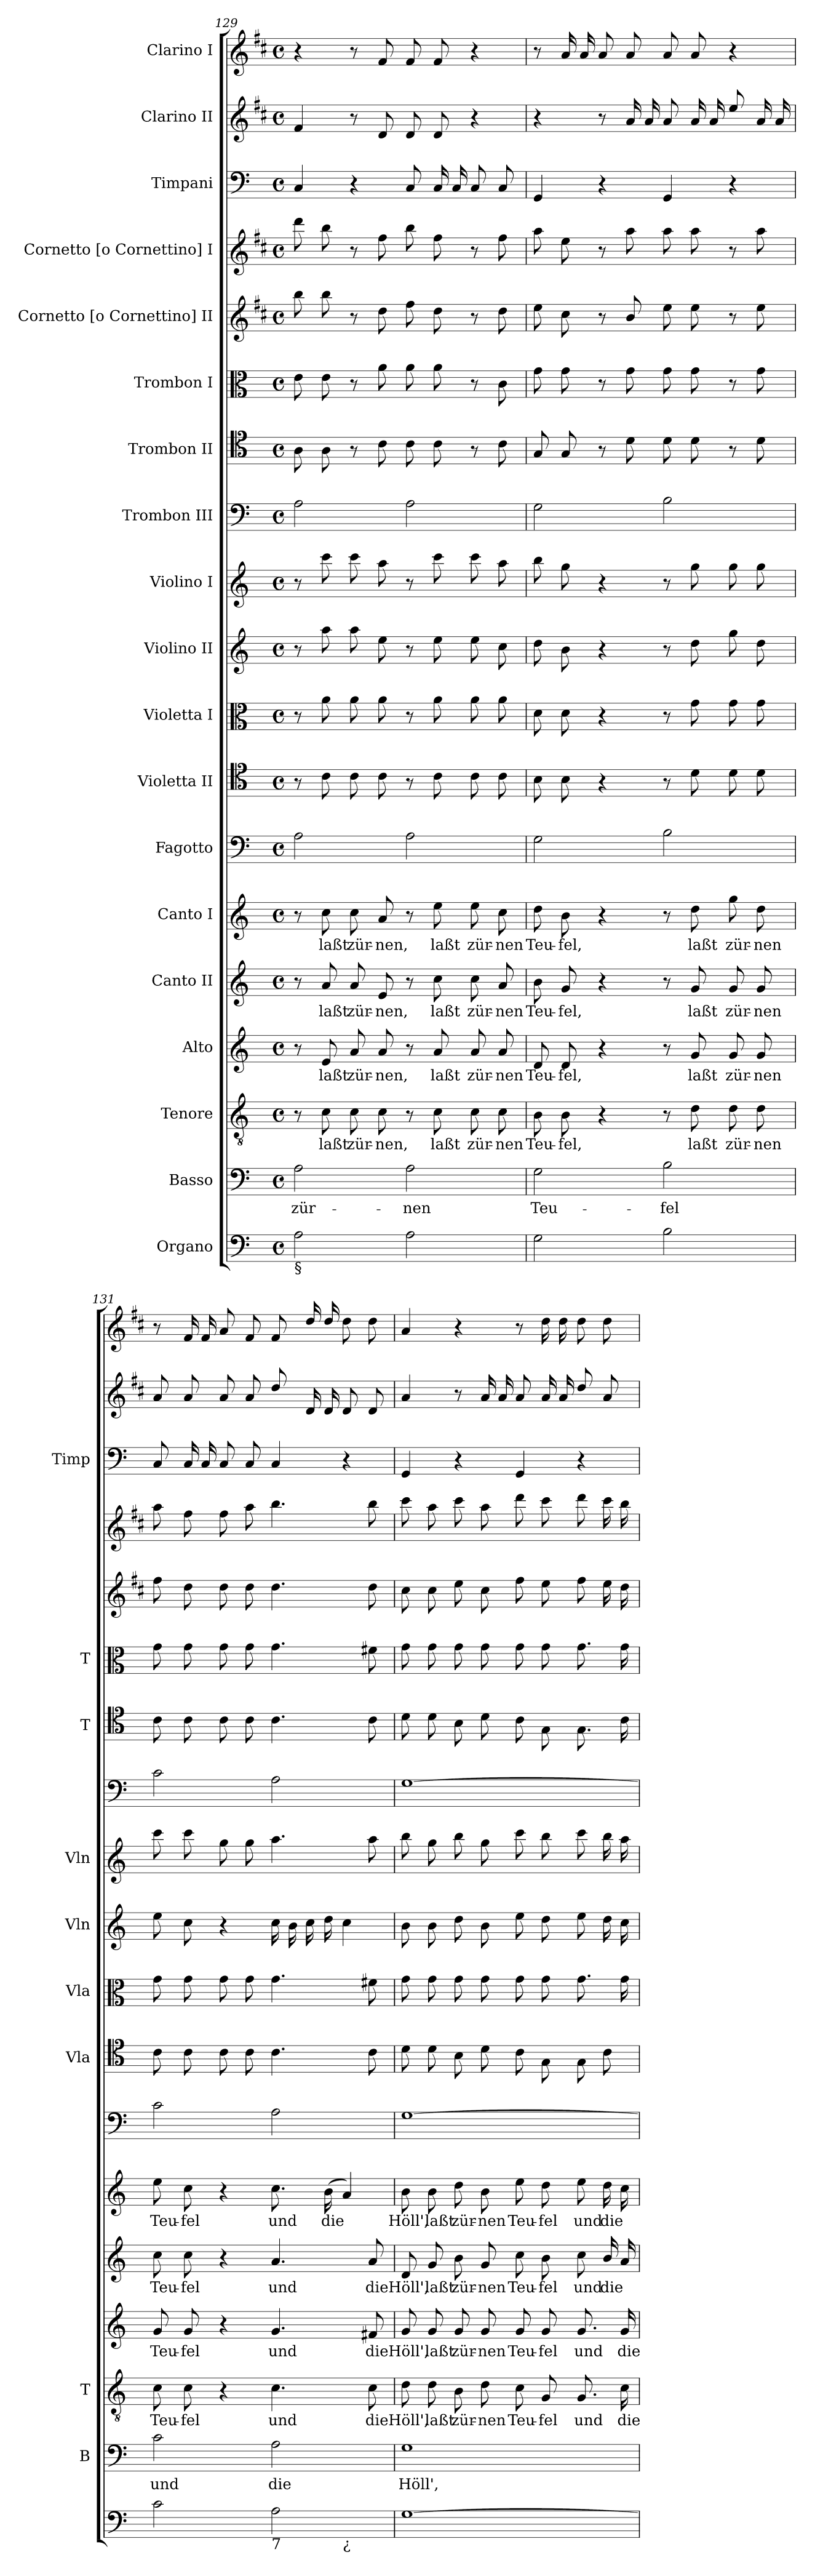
**kern	**kern	**text	**kern	**text	**kern	**text	**kern	**text	**kern	**text	**kern	**kern	**kern	**kern	**kern	**kern	**kern	**kern	**kern	**kern	**kern	**kern	**kern
*part19	*part18	*part18	*part17	*part17	*part16	*part16	*part15	*part15	*part14	*part14	*part13	*part12	*part11	*part10	*part9	*part8	*part7	*part6	*part5	*part4	*part3	*part2	*part1
*staff19	*staff18	*staff18	*staff17	*staff17	*staff16	*staff16	*staff15	*staff15	*staff14	*staff14	*staff13	*staff12	*staff11	*staff10	*staff9	*staff8	*staff7	*staff6	*staff5	*staff4	*staff3	*staff2	*staff1
*I"Organo	*I"Basso	*	*I"Tenore	*	*I"Alto	*	*I"Canto II	*	*I"Canto I	*	*I"Fagotto	*I"Violetta II	*I"Violetta I	*I"Violino II	*I"Violino I	*I"Trombon III	*I"Trombon II	*I"Trombon I	*I"Cornetto [o Cornettino] II	*I"Cornetto [o Cornettino] I	*I"Timpani	*I"Clarino II	*I"Clarino I
*	*I'B	*	*I'T	*	*	*	*	*	*	*	*	*I'Vla	*I'Vla	*I'Vln	*I'Vln	*	*I'T	*I'T	*	*	*I'Timp	*	*
*clefF4	*clefF4	*	*clefGv2	*	*clefG2	*	*clefG2	*	*clefG2	*	*clefF4	*clefC4	*clefC3	*clefG2	*clefG2	*clefF4	*clefC4	*clefC3	*clefG2	*clefG2	*clefF4	*clefG2	*clefG2
*	*	*	*ITrd7c12	*	*	*	*	*	*	*	*	*	*	*	*	*	*	*	*ITrd1c2	*ITrd1c2	*	*ITrd1c2	*ITrd1c2
*k[]	*k[]	*	*k[]	*	*k[]	*	*k[]	*	*k[]	*	*k[]	*k[]	*k[]	*k[]	*k[]	*k[]	*k[]	*k[]	*k[]	*k[]	*k[]	*k[]	*k[]
*C:	*C:	*	*C:	*	*C:	*	*C:	*	*C:	*	*C:	*C:	*C:	*C:	*C:	*C:	*C:	*C:	*C:	*C:	*C:	*C:	*C:
*M4/4	*M4/4	*	*M4/4	*	*M4/4	*	*M4/4	*	*M4/4	*	*M4/4	*M4/4	*M4/4	*M4/4	*M4/4	*M4/4	*M4/4	*M4/4	*M4/4	*M4/4	*M4/4	*M4/4	*M4/4
*met(c)	*met(c)	*	*met(c)	*	*met(c)	*	*met(c)	*	*met(c)	*	*met(c)	*met(c)	*met(c)	*met(c)	*met(c)	*met(c)	*met(c)	*met(c)	*met(c)	*met(c)	*met(c)	*met(c)	*met(c)
=129	=129	=129	=129	=129	=129	=129	=129	=129	=129	=129	=129	=129	=129	=129	=129	=129	=129	=129	=129	=129	=129	=129	=129
!LO:TX:b:t=§	!	!	!	!	!	!	!	!	!	!	!	!	!	!	!	!	!	!	!	!	!	!	!
!	!	!LO:LY:b	!	!	!	!	!	!	!	!	!	!	!	!	!	!	!	!	!	!	!	!	!
2A\	2A\	zür-	8r	.	8r	.	8r	.	8r	.	2A\	8r	8r	8r	8r	2A\	8A\	8e\	8aa\	8ccc\	4C/	4e/	4r
!	!	!	!	!LO:LY:b	!	!LO:LY:b	!	!LO:LY:b	!	!LO:LY:b	!	!	!	!	!	!	!	!	!	!	!	!	!
.	.	.	8C\	laßt	8e/	laßt	8a/	laßt	8cc\	laßt	.	8c\	8a\	8aa\	8ccc\	.	8A\	8e\	8aa\	8aa\	.	.	.
!	!	!	!	!LO:LY:b	!	!LO:LY:b	!	!LO:LY:b	!	!LO:LY:b	!	!	!	!	!	!	!	!	!	!	!	!	!
.	.	.	8C\	zür-	8a/	zür-	8a/	zür-	8cc\	zür-	.	8c\	8a\	8aa\	8ccc\	.	8r	8r	8r	8r	4r	8r	8r
!	!	!	!	!LO:LY:b	!	!LO:LY:b	!	!LO:LY:b	!	!LO:LY:b	!	!	!	!	!	!	!	!	!	!	!	!	!
.	.	.	8C\	-nen,	8a/	-nen,	8e/	-nen,	8a/	-nen,	.	8c\	8a\	8ee\	8aa\	.	8c\	8a\	8cc\	8ee\	.	8c/	8e/
!	!	!LO:LY:b	!	!	!	!	!	!	!	!	!	!	!	!	!	!	!	!	!	!	!	!	!
2A\	2A\	-nen	8r	.	8r	.	8r	.	8r	.	2A\	8r	8r	8r	8r	2A\	8c\	8a\	8ee\	8aa\	8C/	8c/	8e/
!	!	!	!	!LO:LY:b	!	!LO:LY:b	!	!LO:LY:b	!	!LO:LY:b	!	!	!	!	!	!	!	!	!	!	!	!	!
.	.	.	8C\	laßt	8a/	laßt	8cc\	laßt	8ee\	laßt	.	8c\	8a\	8ee\	8ccc\	.	8c\	8a\	8cc\	8ee\	16C/	8c/	8e/
.	.	.	.	.	.	.	.	.	.	.	.	.	.	.	.	.	.	.	.	.	16C/	.	.
!	!	!	!	!LO:LY:b	!	!LO:LY:b	!	!LO:LY:b	!	!LO:LY:b	!	!	!	!	!	!	!	!	!	!	!	!	!
.	.	.	8C\	zür-	8a/	zür-	8cc\	zür-	8ee\	zür-	.	8c\	8a\	8ee\	8ccc\	.	8r	8r	8r	8r	8C/	4r	4r
!	!	!	!	!LO:LY:b	!	!LO:LY:b	!	!LO:LY:b	!	!LO:LY:b	!	!	!	!	!	!	!	!	!	!	!	!	!
.	.	.	8C\	-nen	8a/	-nen	8a/	-nen	8cc\	-nen	.	8c\	8a\	8cc\	8aa\	.	8c\	8c\	8cc\	8ee\	8C/	.	.
!!LO:PB:g=z
=130	=130	=130	=130	=130	=130	=130	=130	=130	=130	=130	=130	=130	=130	=130	=130	=130	=130	=130	=130	=130	=130	=130	=130
!	!	!LO:LY:b	!	!LO:LY:b	!	!LO:LY:b	!	!LO:LY:b	!	!LO:LY:b	!	!	!	!	!	!	!	!	!	!	!	!	!
2G\	2G\	Teu-	8BB\	Teu-	8d/	Teu-	8b\	Teu-	8dd\	Teu-	2G\	8B\	8d\	8dd\	8bb\	2G\	8G/	8g\	8dd\	8gg\	4GG/	4r	8r
!	!	!	!	!LO:LY:b	!	!LO:LY:b	!	!LO:LY:b	!	!LO:LY:b	!	!	!	!	!	!	!	!	!	!	!	!	!
.	.	.	8BB\	-fel,	8d/	-fel,	8g/	-fel,	8b\	-fel,	.	8B\	8d\	8b\	8gg\	.	8G/	8g\	8b\	8dd\	.	.	16g/
.	.	.	.	.	.	.	.	.	.	.	.	.	.	.	.	.	.	.	.	.	.	.	16g/
.	.	.	4r	.	4r	.	4r	.	4r	.	.	4r	4r	4r	4r	.	8r	8r	8r	8r	4r	8r	8g/
.	.	.	.	.	.	.	.	.	.	.	.	.	.	.	.	.	8d\	8g\	8a/	8gg\	.	16g/	8g/
.	.	.	.	.	.	.	.	.	.	.	.	.	.	.	.	.	.	.	.	.	.	16g/	.
!	!	!LO:LY:b	!	!	!	!	!	!	!	!	!	!	!	!	!	!	!	!	!	!	!	!	!
2B\	2B\	-fel	8r	.	8r	.	8r	.	8r	.	2B\	8r	8r	8r	8r	2B\	8d\	8g\	8dd\	8gg\	4GG/	8g/	8g/
!	!	!	!	!LO:LY:b	!	!LO:LY:b	!	!LO:LY:b	!	!LO:LY:b	!	!	!	!	!	!	!	!	!	!	!	!	!
.	.	.	8D\	laßt	8g/	laßt	8g/	laßt	8dd\	laßt	.	8d\	8g\	8dd\	8gg\	.	8d\	8g\	8dd\	8gg\	.	16g/	8g/
.	.	.	.	.	.	.	.	.	.	.	.	.	.	.	.	.	.	.	.	.	.	16g/	.
!	!	!	!	!LO:LY:b	!	!LO:LY:b	!	!LO:LY:b	!	!LO:LY:b	!	!	!	!	!	!	!	!	!	!	!	!	!
.	.	.	8D\	zür-	8g/	zür-	8g/	zür-	8gg\	zür-	.	8d\	8g\	8gg\	8gg\	.	8r	8r	8r	8r	4r	8dd/	4r
!	!	!	!	!LO:LY:b	!	!LO:LY:b	!	!LO:LY:b	!	!LO:LY:b	!	!	!	!	!	!	!	!	!	!	!	!	!
.	.	.	8D\	-nen	8g/	-nen	8g/	-nen	8dd\	-nen	.	8d\	8g\	8dd\	8gg\	.	8d\	8g\	8dd\	8gg\	.	16g/	.
.	.	.	.	.	.	.	.	.	.	.	.	.	.	.	.	.	.	.	.	.	.	16g/	.
=131	=131	=131	=131	=131	=131	=131	=131	=131	=131	=131	=131	=131	=131	=131	=131	=131	=131	=131	=131	=131	=131	=131	=131
!	!	!LO:LY:b	!	!LO:LY:b	!	!LO:LY:b	!	!LO:LY:b	!	!LO:LY:b	!	!	!	!	!	!	!	!	!	!	!	!	!
*^	*	*	*	*	*	*	*	*	*	*	*	*	*	*	*	*	*	*	*	*	*	*	*
2c\	2.ryy	2c\	und	8C\	Teu-	8g/	Teu-	8cc\	Teu-	8ee\	Teu-	2c\	8c\	8g\	8ee\	8ccc\	2c\	8c\	8g\	8ee\	8gg\	8C/	8g/	8r
!	!	!	!	!	!LO:LY:b	!	!LO:LY:b	!	!LO:LY:b	!	!LO:LY:b	!	!	!	!	!	!	!	!	!	!	!	!	!
.	.	.	.	8C\	-fel	8g/	-fel	8cc\	-fel	8cc\	-fel	.	8c\	8g\	8cc\	8ccc\	.	8c\	8g\	8cc\	8ee\	16C/	8g/	16e/
.	.	.	.	.	.	.	.	.	.	.	.	.	.	.	.	.	.	.	.	.	.	16C/	.	16e/
.	.	.	.	4r	.	4r	.	4r	.	4r	.	.	8c\	8g\	4r	8gg\	.	8c\	8g\	8cc\	8ee\	8C/	8g/	8g/
.	.	.	.	.	.	.	.	.	.	.	.	.	8c\	8g\	.	8gg\	.	8c\	8g\	8cc\	8gg\	8C/	8g/	8e/
!LO:TX:b:t=7	!	!	!	!	!	!	!	!	!	!	!	!	!	!	!	!	!	!	!	!	!	!	!	!
!	!	!	!LO:LY:b	!	!LO:LY:b	!	!LO:LY:b	!	!LO:LY:b	!	!LO:LY:b	!	!	!	!	!	!	!	!	!	!	!	!	!
2A\	.	2A\	die	4.C\	und	4.g/	und	4.a/	und	8.cc\	und	2A\	4.c\	4.g\	16cc\	4.aa\	2A\	4.c\	4.g\	4.cc\	4.aa\	4C/	8cc/	8e/
.	.	.	.	.	.	.	.	.	.	.	.	.	.	.	16b\	.	.	.	.	.	.	.	.	.
.	.	.	.	.	.	.	.	.	.	.	.	.	.	.	16cc\	.	.	.	.	.	.	.	16c/	16cc/
!	!	!	!	!	!	!	!	!	!	!	!LO:LY:b	!	!	!	!	!	!	!	!	!	!	!	!	!
.	.	.	.	.	.	.	.	.	.	(>16b\	die	.	.	.	16dd\	.	.	.	.	.	.	.	16c/	16cc/
!	!LO:TX:b:t=¿	!	!	!	!	!	!	!	!	!	!	!	!	!	!	!	!	!	!	!	!	!	!	!
.	4ryy	.	.	.	.	.	.	.	.	4a/)	.	.	.	.	4cc\	.	.	.	.	.	.	4r	8c/	8cc\
!	!	!	!	!	!LO:LY:b	!	!LO:LY:b	!	!LO:LY:b	!	!	!	!	!	!	!	!	!	!	!	!	!	!	!
.	.	.	.	8C\	die	8f#X/	die	8a/	die	.	.	.	8c\	8f#X\	.	8aa\	.	8c\	8f#X\	8cc\	8aa\	.	8c/	8cc\
=132	=132	=132	=132	=132	=132	=132	=132	=132	=132	=132	=132	=132	=132	=132	=132	=132	=132	=132	=132	=132	=132	=132	=132	=132
!	!	!	!LO:LY:b	!	!LO:LY:b	!	!LO:LY:b	!	!LO:LY:b	!	!LO:LY:b	!	!	!	!	!	!	!	!	!	!	!	!	!
*v	*v	*	*	*	*	*	*	*	*	*	*	*	*	*	*	*	*	*	*	*	*	*	*	*
[>1G	1G	Höll',	8D\	Höll',	8g/	Höll',	8d/	Höll',	8b\	Höll',	[>1G	8d\	8g\	8b\	8bb\	[>1G	8d\	8g\	8b\	8bb\	4GG/	4g/	4g/
!	!	!	!	!LO:LY:b	!	!LO:LY:b	!	!LO:LY:b	!	!LO:LY:b	!	!	!	!	!	!	!	!	!	!	!	!	!
.	.	.	8D\	laßt	8g/	laßt	8g/	laßt	8b\	laßt	.	8d\	8g\	8b\	8gg\	.	8d\	8g\	8b\	8gg\	.	.	.
!	!	!	!	!LO:LY:b	!	!LO:LY:b	!	!LO:LY:b	!	!LO:LY:b	!	!	!	!	!	!	!	!	!	!	!	!	!
.	.	.	8BB\	zür-	8g/	zür-	8b\	zür-	8dd\	zür-	.	8B\	8g\	8dd\	8bb\	.	8B\	8g\	8dd\	8bb\	4r	8r	4r
!	!	!	!	!LO:LY:b	!	!LO:LY:b	!	!LO:LY:b	!	!LO:LY:b	!	!	!	!	!	!	!	!	!	!	!	!	!
.	.	.	8D\	-nen	8g/	-nen	8g/	-nen	8b\	-nen	.	8d\	8g\	8b\	8gg\	.	8d\	8g\	8b\	8gg\	.	16g/	.
.	.	.	.	.	.	.	.	.	.	.	.	.	.	.	.	.	.	.	.	.	.	16g/	.
!	!	!	!	!LO:LY:b	!	!LO:LY:b	!	!LO:LY:b	!	!LO:LY:b	!	!	!	!	!	!	!	!	!	!	!	!	!
.	.	.	8C\	Teu-	8g/	Teu-	8cc\	Teu-	8ee\	Teu-	.	8c\	8g\	8ee\	8ccc\	.	8c\	8g\	8ee\	8ccc\	4GG/	8g/	8r
!	!	!	!	!LO:LY:b	!	!LO:LY:b	!	!LO:LY:b	!	!LO:LY:b	!	!	!	!	!	!	!	!	!	!	!	!	!
.	.	.	8GG/	-fel	8g/	-fel	8b\	-fel	8dd\	-fel	.	8G\	8g\	8dd\	8bb\	.	8G\	8g\	8dd\	8bb\	.	16g/	16cc\
.	.	.	.	.	.	.	.	.	.	.	.	.	.	.	.	.	.	.	.	.	.	16g/	16cc\
!	!	!	!	!LO:LY:b	!	!LO:LY:b	!	!LO:LY:b	!	!LO:LY:b	!	!	!	!	!	!	!	!	!	!	!	!	!
.	.	.	8.GG/	und	8.g/	und	8cc\	und	8ee\	und	.	8G\	8.g\	8ee\	8ccc\	.	8.G\	8.g\	8ee\	8ccc\	4r	8cc/	8cc\
!	!	!	!	!	!	!	!	!LO:LY:b	!	!LO:LY:b	!	!	!	!	!	!	!	!	!	!	!	!	!
.	.	.	.	.	.	.	16b/	die	16dd\	die	.	8c\	.	16dd\	16bb\	.	.	.	16dd\	16bb\	.	8g/	8cc\
!	!	!	!	!LO:LY:b	!	!LO:LY:b	!	!	!	!	!	!	!	!	!	!	!	!	!	!	!	!	!
.	.	.	16C\	die	16g/	die	16a/	.	16cc\	.	.	.	16g\	16cc\	16aa\	.	16c\	16g\	16cc\	16aa\	.	.	.
=	=	=	=	=	=	=	=	=	=	=	=	=	=	=	=	=	=	=	=	=	=	=	=
*-	*-	*-	*-	*-	*-	*-	*-	*-	*-	*-	*-	*-	*-	*-	*-	*-	*-	*-	*-	*-	*-	*-	*-
